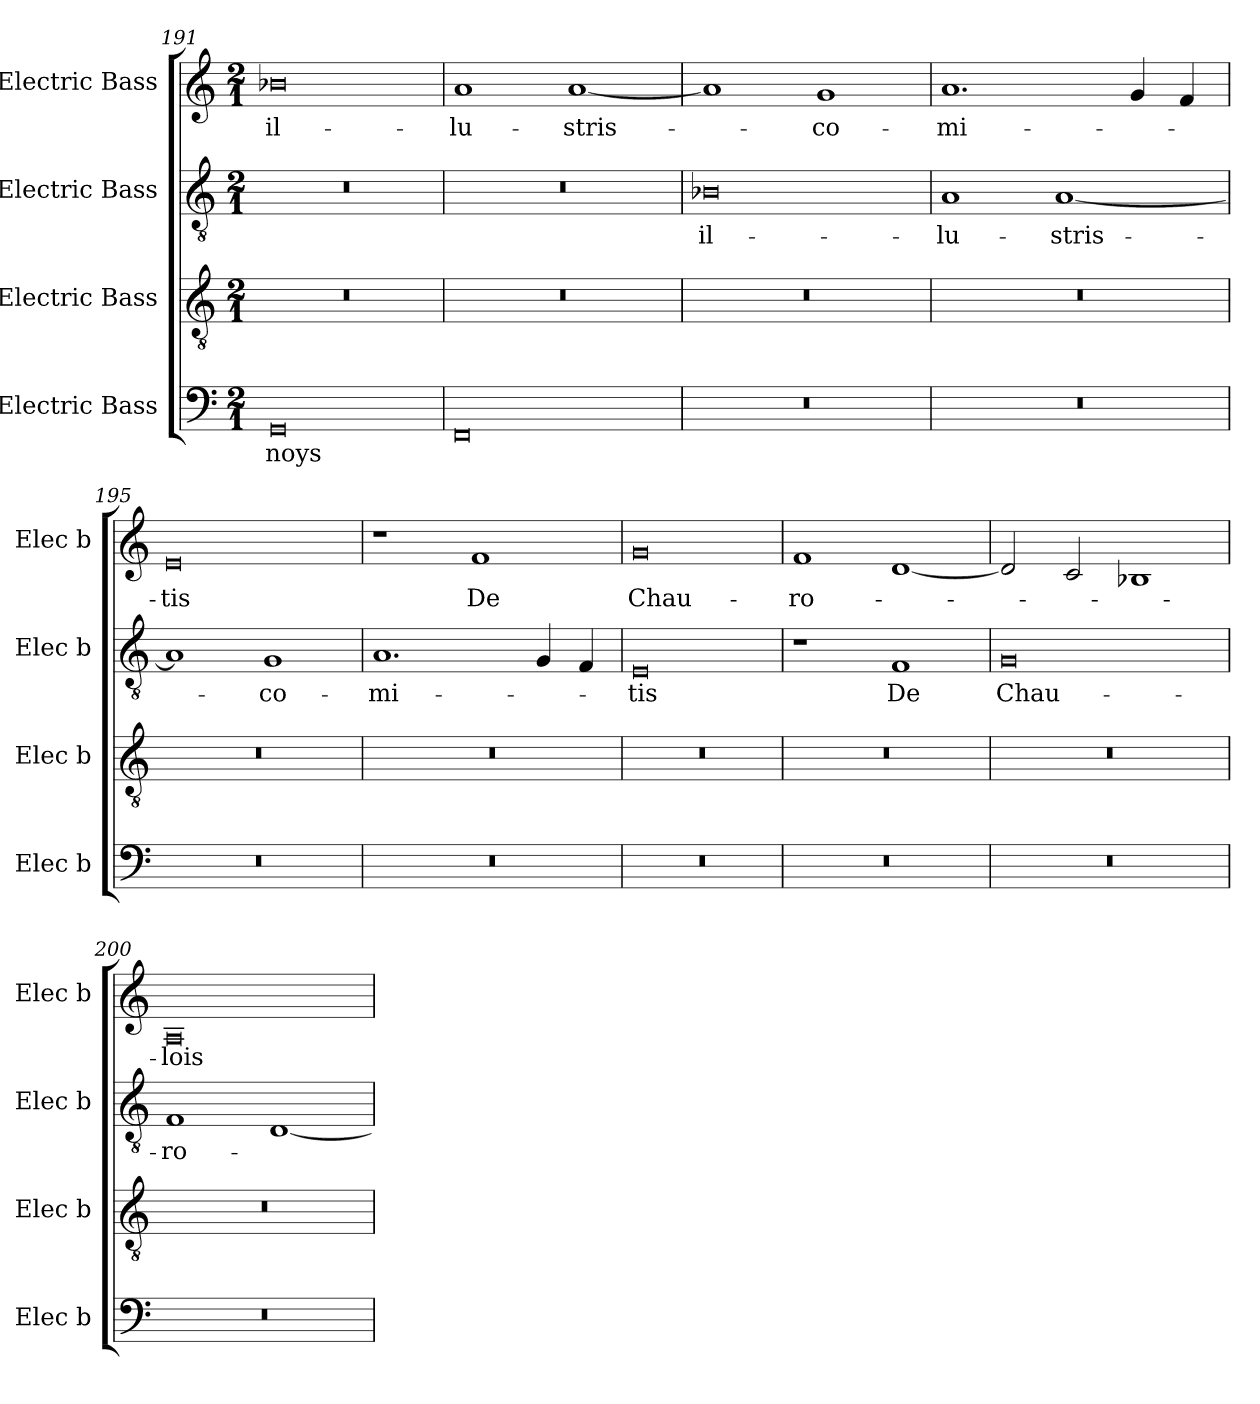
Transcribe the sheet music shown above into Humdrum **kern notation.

**kern	**text	**kern	**kern	**text	**kern	**text
*part4	*part4	*part3	*part2	*part2	*part1	*part1
*staff4	*staff4	*staff3	*staff2	*staff2	*staff1	*staff1
*I"Electric Bass	*	*I"Electric Bass	*I"Electric Bass	*	*I"Electric Bass	*
*I'Elec b	*	*I'Elec b	*I'Elec b	*	*I'Elec b	*
*clefF4	*	*clefGv2	*clefGv2	*	*clefG2	*
*M2/1	*	*M2/1	*M2/1	*	*M2/1	*
=191	=191	=191	=191	=191	=191	=191
!	!LO:LY:b	!	!	!	!	!LO:LY:b
0GG	-noys	0r	0r	.	0b-X	il-
=192	=192	=192	=192	=192	=192	=192
!	!	!	!	!	!	!LO:LY:b
0FF	.	0r	0r	.	1a	-lu-
!	!	!	!	!	!	!LO:LY:b
.	.	.	.	.	[1a	-stris-
!!LO:LB:g=z
=193	=193	=193	=193	=193	=193	=193
!	!	!	!	!LO:LY:b	!	!
0r	.	0r	0B-X	il-	1a]	.
!	!	!	!	!	!	!LO:LY:b
.	.	.	.	.	1g	-co-
=194	=194	=194	=194	=194	=194	=194
!	!	!	!	!LO:LY:b	!	!LO:LY:b
0r	.	0r	1A	-lu-	1.a	-mi-
!	!	!	!	!LO:LY:b	!	!
.	.	.	[1A	-stris-	.	.
.	.	.	.	.	4g/	.
.	.	.	.	.	4f/	.
=195	=195	=195	=195	=195	=195	=195
!	!	!	!	!	!	!LO:LY:b
0r	.	0r	1A]	.	0e	-tis
!	!	!	!	!LO:LY:b	!	!
.	.	.	1G	-co-	.	.
=196	=196	=196	=196	=196	=196	=196
!	!	!	!	!LO:LY:b	!	!
0r	.	0r	1.A	-mi-	1r	.
!	!	!	!	!	!	!LO:LY:b
.	.	.	.	.	1f	De
.	.	.	4G/	.	.	.
.	.	.	4F/	.	.	.
=197	=197	=197	=197	=197	=197	=197
!	!	!	!	!LO:LY:b	!	!LO:LY:b
0r	.	0r	0E	-tis	0g	Chau-
=198	=198	=198	=198	=198	=198	=198
!	!	!	!	!	!	!LO:LY:b
0r	.	0r	1r	.	1f	-ro-
!	!	!	!	!LO:LY:b	!	!
.	.	.	1F	De	[1d	.
=199	=199	=199	=199	=199	=199	=199
!	!	!	!	!LO:LY:b	!	!
0r	.	0r	0G	Chau-	2d/]	.
.	.	.	.	.	2c/	.
.	.	.	.	.	1B-X	.
=200	=200	=200	=200	=200	=200	=200
!	!	!	!	!LO:LY:b	!	!LO:LY:b
0r	.	0r	1F	-ro-	0A	-lois
.	.	.	[1D	.	.	.
=	=	=	=	=	=	=
*-	*-	*-	*-	*-	*-	*-
